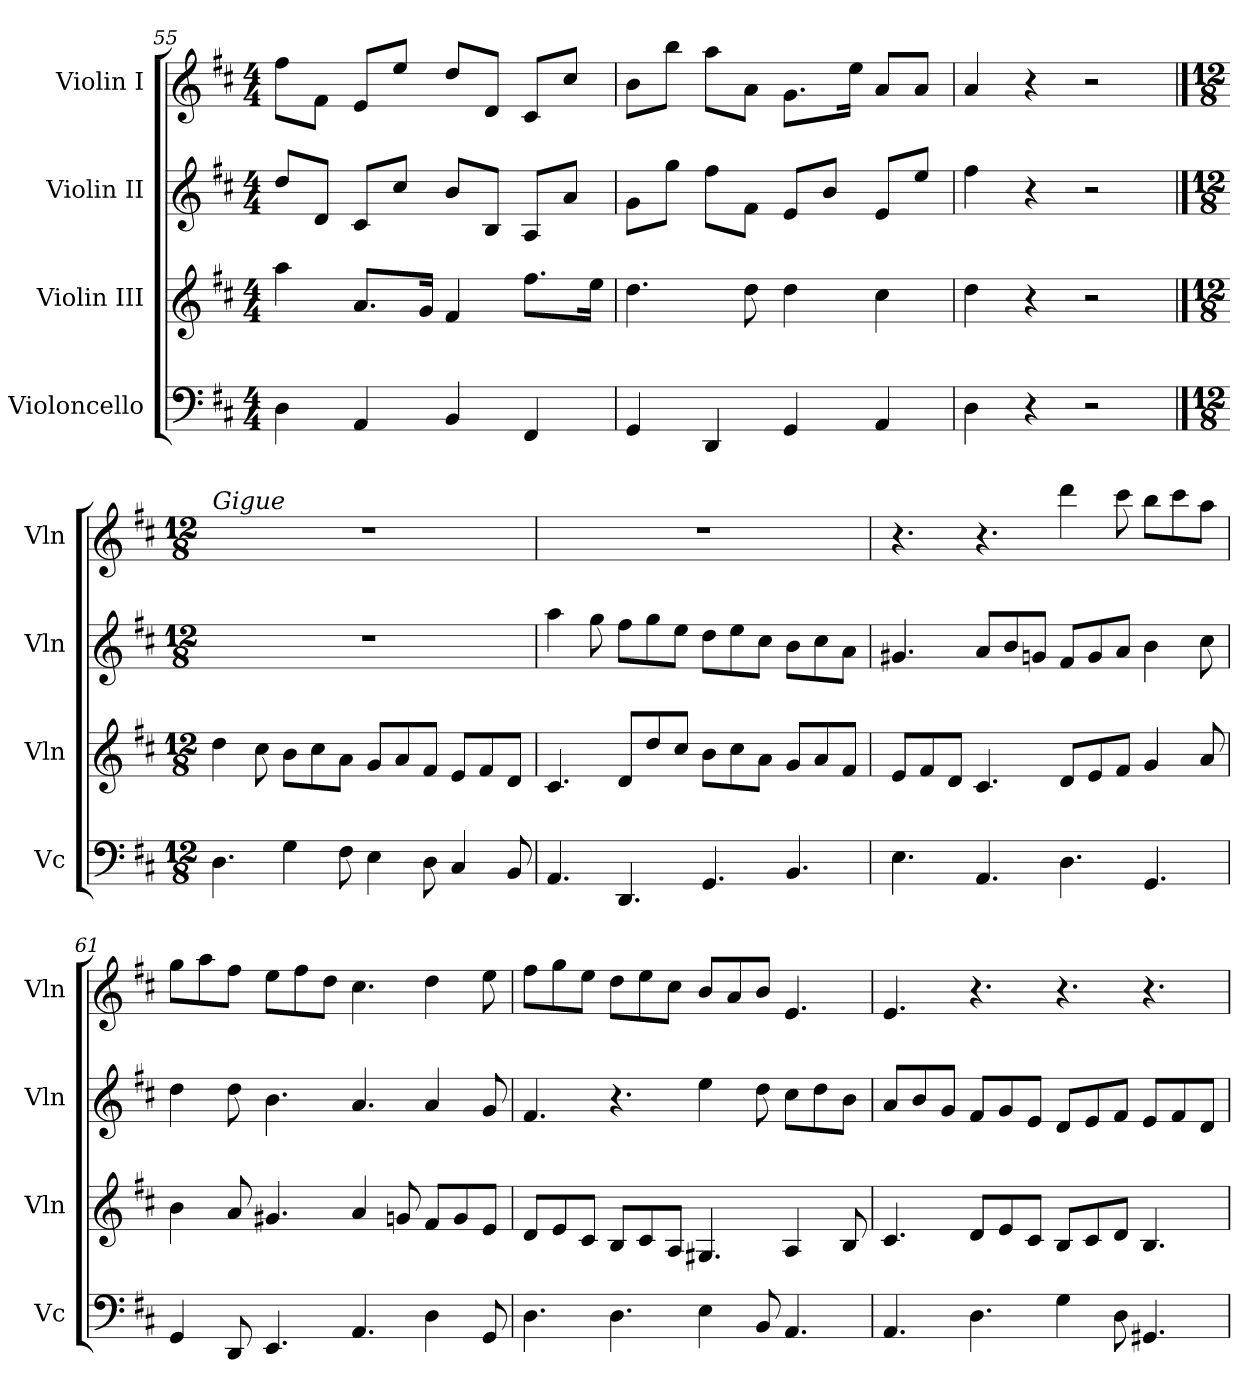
**kern	**kern	**kern	**kern
*part4	*part3	*part2	*part1
*staff4	*staff3	*staff2	*staff1
*I"Violoncello	*I"Violin III	*I"Violin II	*I"Violin I
*I'Vc	*I'Vln	*I'Vln	*I'Vln
*clefF4	*clefG2	*clefG2	*clefG2
*k[f#c#]	*k[f#c#]	*k[f#c#]	*k[f#c#]
*M4/4	*M4/4	*M4/4	*M4/4
=55	=55	=55	=55
4D\	4aa\	8dd/L	8ff#\L
.	.	8d/J	8f#\J
4AA/	8.a/L	8c#/L	8e/L
.	.	8cc#/J	8ee/J
.	16g/Jk	.	.
4BB/	4f#/	8b/L	8dd/L
.	.	8B/J	8d/J
4FF#/	8.ff#\L	8A/L	8c#/L
.	.	8a/J	8cc#/J
.	16ee\Jk	.	.
=56	=56	=56	=56
4GG/	4.dd\	8g\L	8b\L
*	*	*	*MM48
.	.	8gg\J	8bb\J
*	*	*	*MM46
4DD/	.	8ff#\L	8aa\L
.	8dd\	8f#\J	8a\J
*	*	*	*MM40
4GG/	4dd\	8e/L	8.g\L
.	.	8b/J	.
.	.	.	16ee\Jk
*	*	*	*MM32
4AA/	4cc#\	8e/L	8a/L
*	*	*	*MM24
.	.	8ee/J	8a/J
=57	=57	=57	=57
*	*	*	*MM10
4D\	4dd\	4ff#\	4a/
*	*	*	*MM60
4r	4r	4r	4r
2r	2r	2r	2r
!!LO:PB:g=z
==58	==58	==58	==58
*M12/8	*M12/8	*M12/8	*M12/8
*	*	*	*MM120
!	!	!	!LO:TX:a:i:t=Gigue
4.D\	4dd\	1.r	1.r
.	8cc#\	.	.
4G\	8b\L	.	.
.	8cc#\	.	.
8F#\	8a\J	.	.
4E\	8g/L	.	.
.	8a/	.	.
8D\	8f#/J	.	.
4C#/	8e/L	.	.
.	8f#/	.	.
8BB/	8d/J	.	.
=59	=59	=59	=59
4.AA/	4.c#/	4aa\	1.r
.	.	8gg\	.
4.DD/	8d/L	8ff#\L	.
.	8dd/	8gg\	.
.	8cc#/J	8ee\J	.
4.GG/	8b\L	8dd\L	.
.	8cc#\	8ee\	.
.	8a\J	8cc#\J	.
4.BB/	8g/L	8b\L	.
.	8a/	8cc#\	.
.	8f#/J	8a\J	.
=60	=60	=60	=60
4.E\	8e/L	4.g#X/	4.r
.	8f#/	.	.
.	8d/J	.	.
4.AA/	4.c#/	8a/L	4.r
.	.	8b/	.
.	.	8gn/J	.
4.D\	8d/L	8f#/L	4ddd\
.	8e/	8g/	.
.	8f#/J	8a/J	8ccc#\
4.GG/	4g/	4b\	8bb\L
.	.	.	8ccc#\
.	8a/	8cc#\	8aa\J
!!LO:LB:g=z
=61	=61	=61	=61
4GG/	4b\	4dd\	8gg\L
.	.	.	8aa\
8DD/	8a/	8dd\	8ff#\J
4.EE/	4.g#X/	4.b\	8ee\L
.	.	.	8ff#\
.	.	.	8dd\J
4.AA/	4a/	4.a/	4.cc#\
.	8gn/	.	.
4D\	8f#/L	4a/	4dd\
.	8g/	.	.
8GG/	8e/J	8g/	8ee\
=62	=62	=62	=62
4.D\	8d/L	4.f#/	8ff#\L
.	8e/	.	8gg\
.	8c#/J	.	8ee\J
4.D\	8B/L	4.r	8dd\L
.	8c#/	.	8ee\
.	8A/J	.	8cc#\J
4E\	4.G#X/	4ee\	8b/L
.	.	.	8a/
8BB/	.	8dd\	8b/J
4.AA/	4A/	8cc#\L	4.e/
.	.	8dd\	.
.	8B/	8b\J	.
=63	=63	=63	=63
4.AA/	4.c#/	8a/L	4.e/
.	.	8b/	.
.	.	8g/J	.
4.D\	8d/L	8f#/L	4.r
.	8e/	8g/	.
.	8c#/J	8e/J	.
4G\	8B/L	8d/L	4.r
.	8c#/	8e/	.
8D\	8d/J	8f#/J	.
4.GG#X/	4.B/	8e/L	4.r
.	.	8f#/	.
.	.	8d/J	.
=	=	=	=
*-	*-	*-	*-
